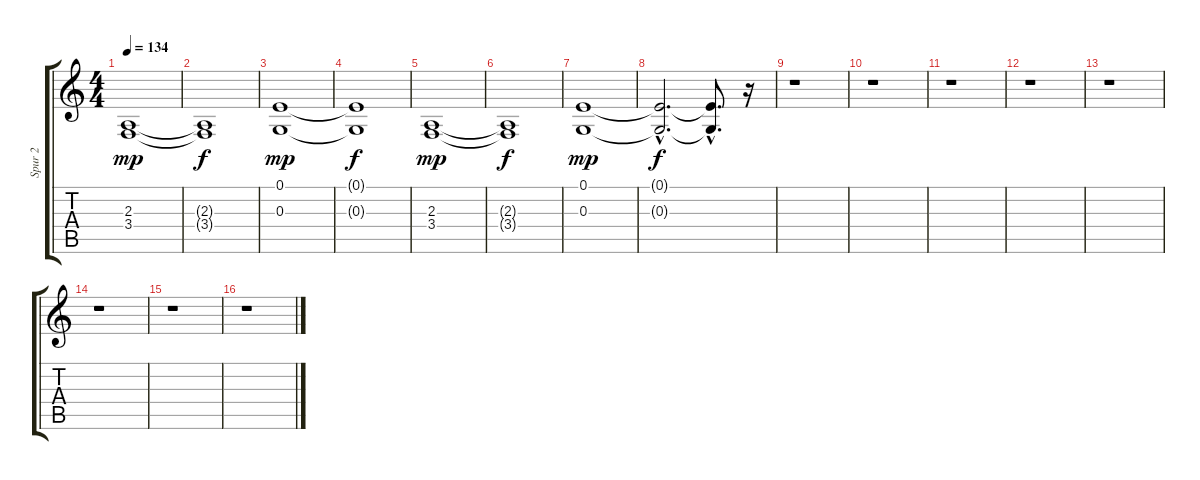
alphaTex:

\track ("Spur 2" "Spur 2") {instrument pad2warm}
\staff {score tabs}
\tuning (E4 B3 G3 D3 A2 E2) {hide}
\ts (4 4)
\tempo 134
\clef g2
\ks c
(2.3 3.4).1{dy mp} |
(2.3{t} 3.4{t}).1{dy f} |
(0.1 0.3).1{dy mp} |
(0.1{t} 0.3{t}).1{dy f} |
(2.3 3.4).1{dy mp} |
(2.3{t} 3.4{t}).1{dy f} |
(0.1 0.3).1{dy mp} |
(0.1{hac t} 0.3{hac t}).2{d dy f} (0.1{hac t} 0.3{hac t}).8{d} r.16 |
r.1 |
r.1 |
r.1 |
r.1 |
r.1 |
r.1 |
r.1 |
r.1
